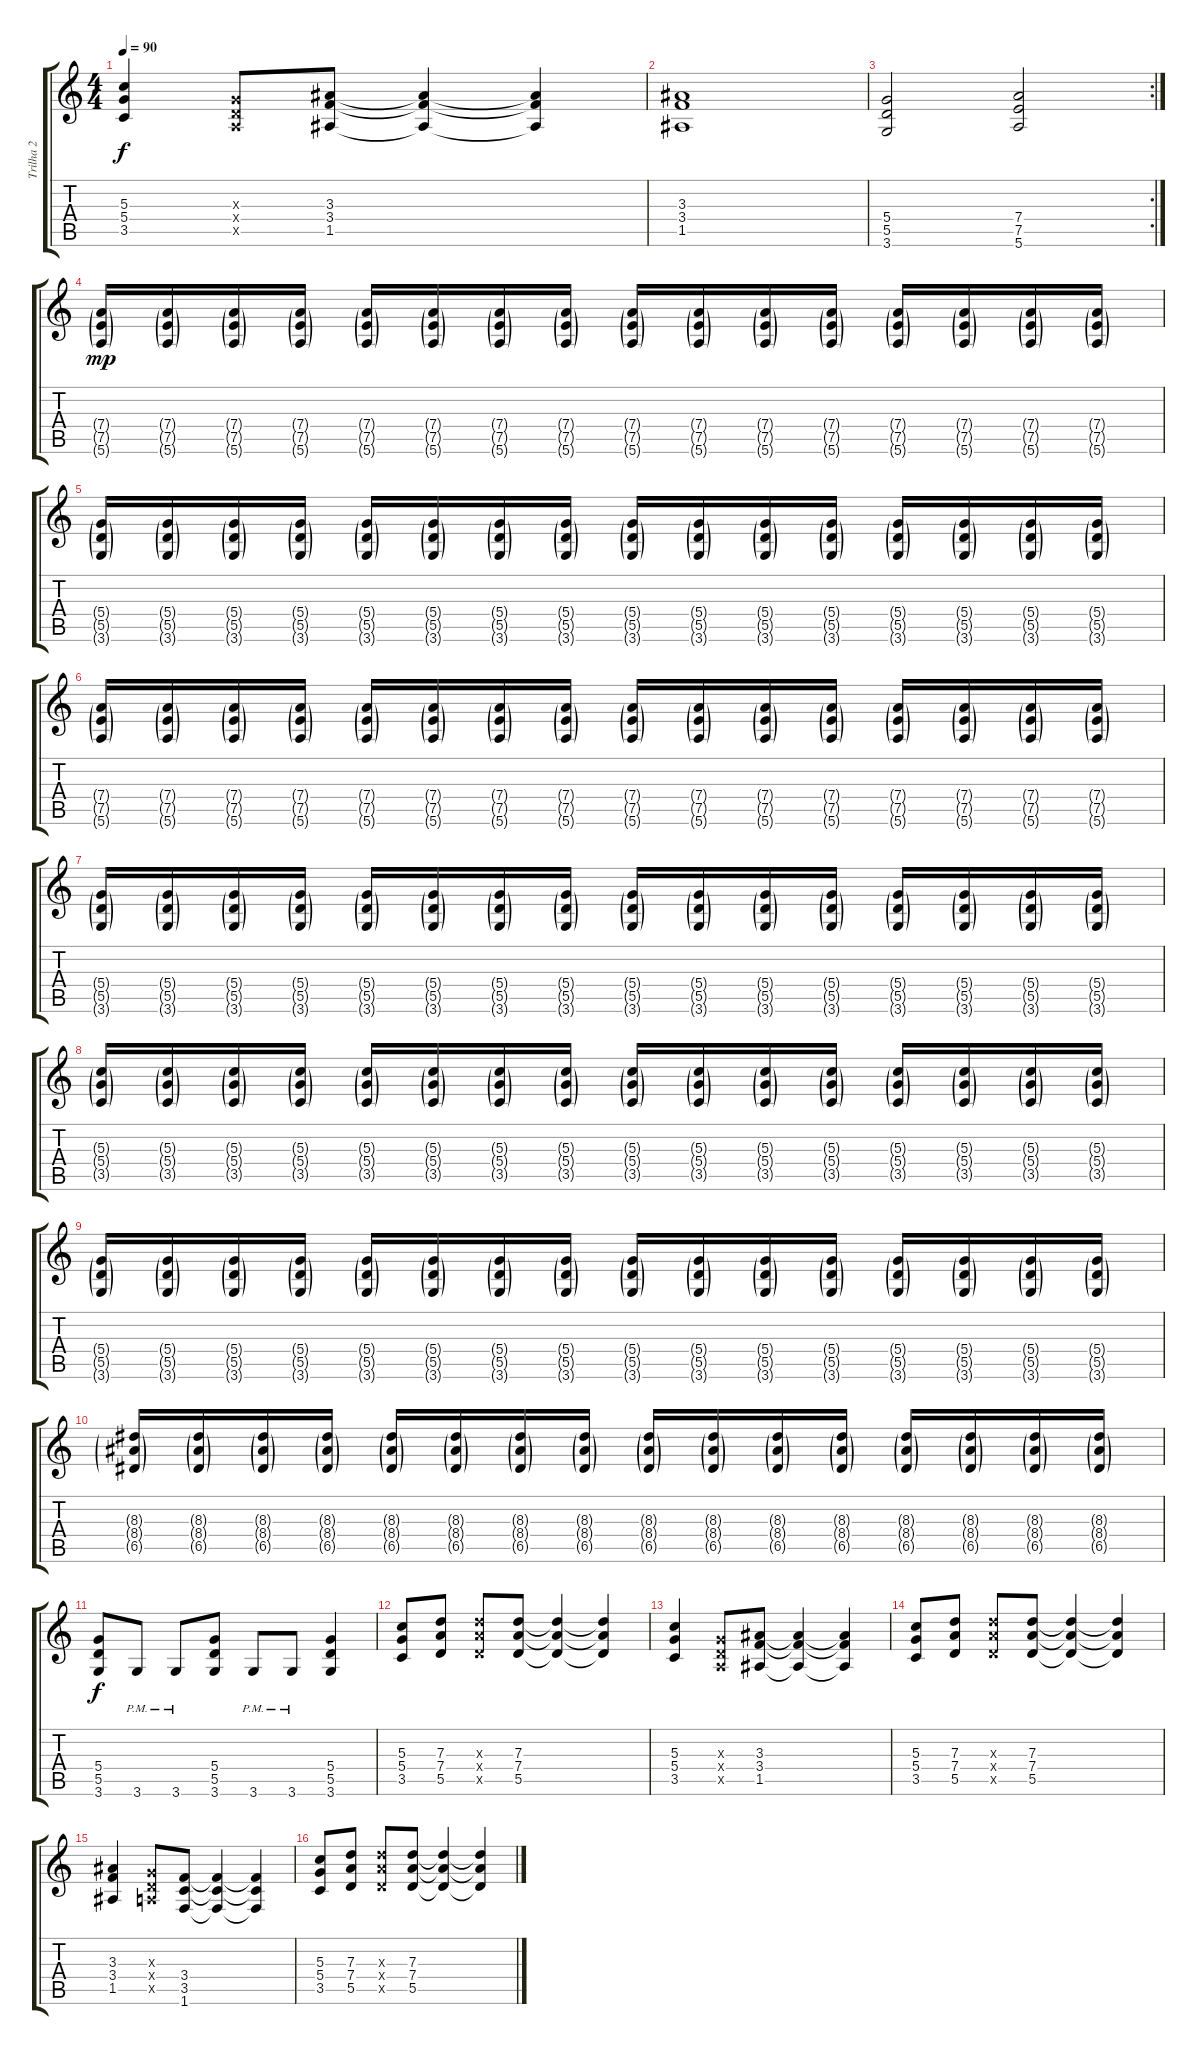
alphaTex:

\track ("Trilha 2" "Trilha 2") {instrument overdrivenguitar}
\staff {score tabs}
\tuning (E4 B3 G3 D3 A2 E2) {hide}
\ts (4 4)
\tempo 90
\clef g2
\ks c
(5.3 5.4 3.5).4{dy f} (0.3{x} 0.4{x} 0.5{x}).8 (3.3 3.4 1.5).8 (3.3{t} 3.4{t} 1.5{t}).4 (3.3{t} 3.4{t} 1.5{t}).4 |
(3.3 3.4 1.5).1 |
\rc 2
(5.4 5.5 3.6).2 (7.4 7.5 5.6).2 |
(7.4{g} 7.5{g} 5.6{g}).16{dy mp} (7.4{g} 7.5{g} 5.6{g}).16 (7.4{g} 7.5{g} 5.6{g}).16 (7.4{g} 7.5{g} 5.6{g}).16 (7.4{g} 7.5{g} 5.6{g}).16 (7.4{g} 7.5{g} 5.6{g}).16 (7.4{g} 7.5{g} 5.6{g}).16 (7.4{g} 7.5{g} 5.6{g}).16 (7.4{g} 7.5{g} 5.6{g}).16 (7.4{g} 7.5{g} 5.6{g}).16 (7.4{g} 7.5{g} 5.6{g}).16 (7.4{g} 7.5{g} 5.6{g}).16 (7.4{g} 7.5{g} 5.6{g}).16 (7.4{g} 7.5{g} 5.6{g}).16 (7.4{g} 7.5{g} 5.6{g}).16 (7.4{g} 7.5{g} 5.6{g}).16 |
(5.4{g} 5.5{g} 3.6{g}).16 (5.4{g} 5.5{g} 3.6{g}).16 (5.4{g} 5.5{g} 3.6{g}).16 (5.4{g} 5.5{g} 3.6{g}).16 (5.4{g} 5.5{g} 3.6{g}).16 (5.4{g} 5.5{g} 3.6{g}).16 (5.4{g} 5.5{g} 3.6{g}).16 (5.4{g} 5.5{g} 3.6{g}).16 (5.4{g} 5.5{g} 3.6{g}).16 (5.4{g} 5.5{g} 3.6{g}).16 (5.4{g} 5.5{g} 3.6{g}).16 (5.4{g} 5.5{g} 3.6{g}).16 (5.4{g} 5.5{g} 3.6{g}).16 (5.4{g} 5.5{g} 3.6{g}).16 (5.4{g} 5.5{g} 3.6{g}).16 (5.4{g} 5.5{g} 3.6{g}).16 |
(7.4{g} 7.5{g} 5.6{g}).16 (7.4{g} 7.5{g} 5.6{g}).16 (7.4{g} 7.5{g} 5.6{g}).16 (7.4{g} 7.5{g} 5.6{g}).16 (7.4{g} 7.5{g} 5.6{g}).16 (7.4{g} 7.5{g} 5.6{g}).16 (7.4{g} 7.5{g} 5.6{g}).16 (7.4{g} 7.5{g} 5.6{g}).16 (7.4{g} 7.5{g} 5.6{g}).16 (7.4{g} 7.5{g} 5.6{g}).16 (7.4{g} 7.5{g} 5.6{g}).16 (7.4{g} 7.5{g} 5.6{g}).16 (7.4{g} 7.5{g} 5.6{g}).16 (7.4{g} 7.5{g} 5.6{g}).16 (7.4{g} 7.5{g} 5.6{g}).16 (7.4{g} 7.5{g} 5.6{g}).16 |
(5.4{g} 5.5{g} 3.6{g}).16 (5.4{g} 5.5{g} 3.6{g}).16 (5.4{g} 5.5{g} 3.6{g}).16 (5.4{g} 5.5{g} 3.6{g}).16 (5.4{g} 5.5{g} 3.6{g}).16 (5.4{g} 5.5{g} 3.6{g}).16 (5.4{g} 5.5{g} 3.6{g}).16 (5.4{g} 5.5{g} 3.6{g}).16 (5.4{g} 5.5{g} 3.6{g}).16 (5.4{g} 5.5{g} 3.6{g}).16 (5.4{g} 5.5{g} 3.6{g}).16 (5.4{g} 5.5{g} 3.6{g}).16 (5.4{g} 5.5{g} 3.6{g}).16 (5.4{g} 5.5{g} 3.6{g}).16 (5.4{g} 5.5{g} 3.6{g}).16 (5.4{g} 5.5{g} 3.6{g}).16 |
(5.3{g} 5.4{g} 3.5{g}).16 (5.3{g} 5.4{g} 3.5{g}).16 (5.3{g} 5.4{g} 3.5{g}).16 (5.3{g} 5.4{g} 3.5{g}).16 (5.3{g} 5.4{g} 3.5{g}).16 (5.3{g} 5.4{g} 3.5{g}).16 (5.3{g} 5.4{g} 3.5{g}).16 (5.3{g} 5.4{g} 3.5{g}).16 (5.3{g} 5.4{g} 3.5{g}).16 (5.3{g} 5.4{g} 3.5{g}).16 (5.3{g} 5.4{g} 3.5{g}).16 (5.3{g} 5.4{g} 3.5{g}).16 (5.3{g} 5.4{g} 3.5{g}).16 (5.3{g} 5.4{g} 3.5{g}).16 (5.3{g} 5.4{g} 3.5{g}).16 (5.3{g} 5.4{g} 3.5{g}).16 |
(5.4{g} 5.5{g} 3.6{g}).16 (5.4{g} 5.5{g} 3.6{g}).16 (5.4{g} 5.5{g} 3.6{g}).16 (5.4{g} 5.5{g} 3.6{g}).16 (5.4{g} 5.5{g} 3.6{g}).16 (5.4{g} 5.5{g} 3.6{g}).16 (5.4{g} 5.5{g} 3.6{g}).16 (5.4{g} 5.5{g} 3.6{g}).16 (5.4{g} 5.5{g} 3.6{g}).16 (5.4{g} 5.5{g} 3.6{g}).16 (5.4{g} 5.5{g} 3.6{g}).16 (5.4{g} 5.5{g} 3.6{g}).16 (5.4{g} 5.5{g} 3.6{g}).16 (5.4{g} 5.5{g} 3.6{g}).16 (5.4{g} 5.5{g} 3.6{g}).16 (5.4{g} 5.5{g} 3.6{g}).16 |
(8.3{g} 8.4{g} 6.5{g}).16 (8.3{g} 8.4{g} 6.5{g}).16 (8.3{g} 8.4{g} 6.5{g}).16 (8.3{g} 8.4{g} 6.5{g}).16 (8.3{g} 8.4{g} 6.5{g}).16 (8.3{g} 8.4{g} 6.5{g}).16 (8.3{g} 8.4{g} 6.5{g}).16 (8.3{g} 8.4{g} 6.5{g}).16 (8.3{g} 8.4{g} 6.5{g}).16 (8.3{g} 8.4{g} 6.5{g}).16 (8.3{g} 8.4{g} 6.5{g}).16 (8.3{g} 8.4{g} 6.5{g}).16 (8.3{g} 8.4{g} 6.5{g}).16 (8.3{g} 8.4{g} 6.5{g}).16 (8.3{g} 8.4{g} 6.5{g}).16 (8.3{g} 8.4{g} 6.5{g}).16 |
(5.4 5.5 3.6).8{dy f} 3.6{pm}.8 3.6{pm}.8 (5.4 5.5 3.6).8 3.6{pm}.8 3.6{pm}.8 (5.4 5.5 3.6).4 |
(5.3 5.4 3.5).8 (7.3 7.4 5.5).8 (7.3{x} 7.4{x} 5.5{x}).8 (7.3 7.4 5.5).8 (7.3{t} 7.4{t} 5.5{t}).4 (7.3{t} 7.4{t} 5.5{t}).4 |
(5.3 5.4 3.5).4 (0.3{x} 0.4{x} 0.5{x}).8 (3.3 3.4 1.5).8 (3.3{t} 3.4{t} 1.5{t}).4 (3.3{t} 3.4{t} 1.5{t}).4 |
(5.3 5.4 3.5).8 (7.3 7.4 5.5).8 (7.3{x} 7.4{x} 5.5{x}).8 (7.3 7.4 5.5).8 (7.3{t} 7.4{t} 5.5{t}).4 (7.3{t} 7.4{t} 5.5{t}).4 |
(3.3 3.4 1.5).4 (0.3{x} 0.4{x} 0.5{x}).8 (3.4 3.5 1.6).8 (3.4{t} 3.5{t} 1.6{t}).4 (3.4{t} 3.5{t} 1.6{t}).4 |
(5.3 5.4 3.5).8 (7.3 7.4 5.5).8 (7.3{x} 7.4{x} 5.5{x}).8 (7.3 7.4 5.5).8 (7.3{t} 7.4{t} 5.5{t}).4 (7.3{t} 7.4{t} 5.5{t}).4
